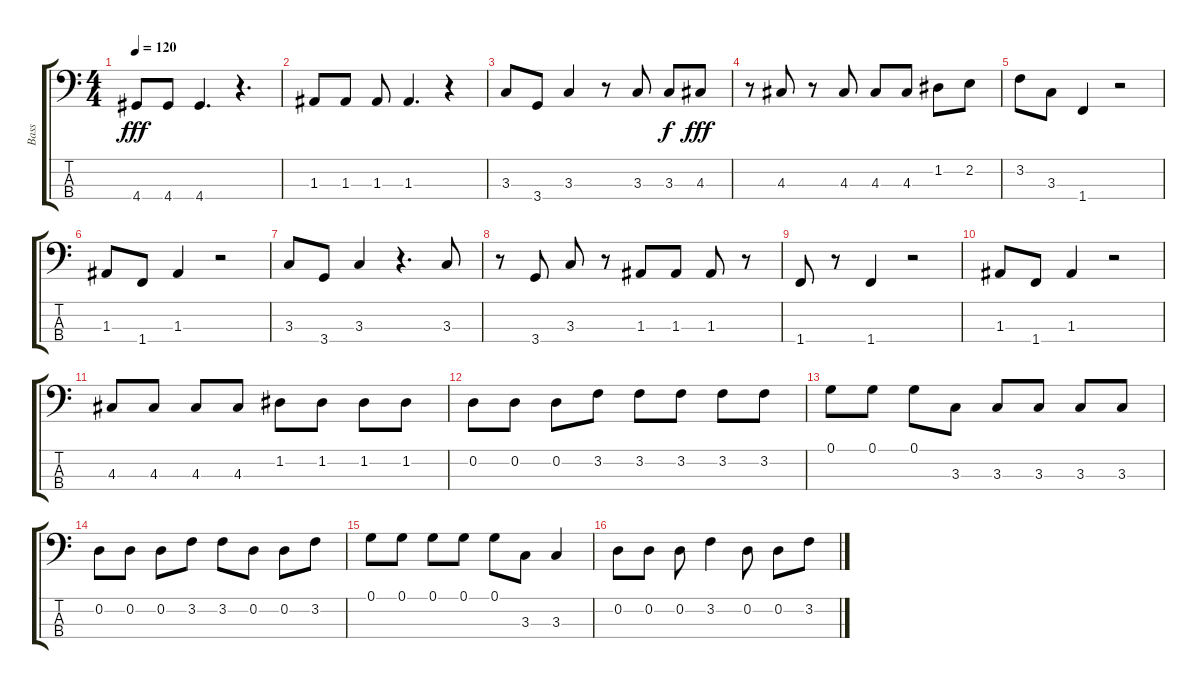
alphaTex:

\track ("Bass" "Bass") {instrument synthbass2}
\staff {score tabs}
\tuning (G2 D2 A1 E1) {hide}
\ts (4 4)
\tempo 120
\clef f4
\ks c
4.4.8{dy fff} 4.4.8 4.4.4{d} r.4{d} |
1.3.8 1.3.8 1.3.8 1.3.4{d} r.4 |
3.3.8 3.4.8 3.3.4 r.8 3.3.8 3.3.8{dy f} 4.3.8{dy fff} |
r.8 4.3.8 r.8 4.3.8 4.3.8 4.3.8 1.2.8 2.2.8 |
3.2.8 3.3.8 1.4.4 r.2 |
1.3.8 1.4.8 1.3.4 r.2 |
3.3.8 3.4.8 3.3.4 r.4{d} 3.3.8 |
r.8 3.4.8 3.3.8 r.8 1.3.8 1.3.8 1.3.8 r.8 |
1.4.8 r.8 1.4.4 r.2 |
1.3.8 1.4.8 1.3.4 r.2 |
4.3.8 4.3.8 4.3.8 4.3.8 1.2.8 1.2.8 1.2.8 1.2.8 |
0.2.8 0.2.8 0.2.8 3.2.8 3.2.8 3.2.8 3.2.8 3.2.8 |
0.1.8 0.1.8 0.1.8 3.3.8 3.3.8 3.3.8 3.3.8 3.3.8 |
0.2.8 0.2.8 0.2.8 3.2.8 3.2.8 0.2.8 0.2.8 3.2.8 |
0.1.8 0.1.8 0.1.8 0.1.8 0.1.8 3.3.8 3.3.4 |
0.2.8 0.2.8 0.2.8 3.2.4 0.2.8 0.2.8 3.2.8
